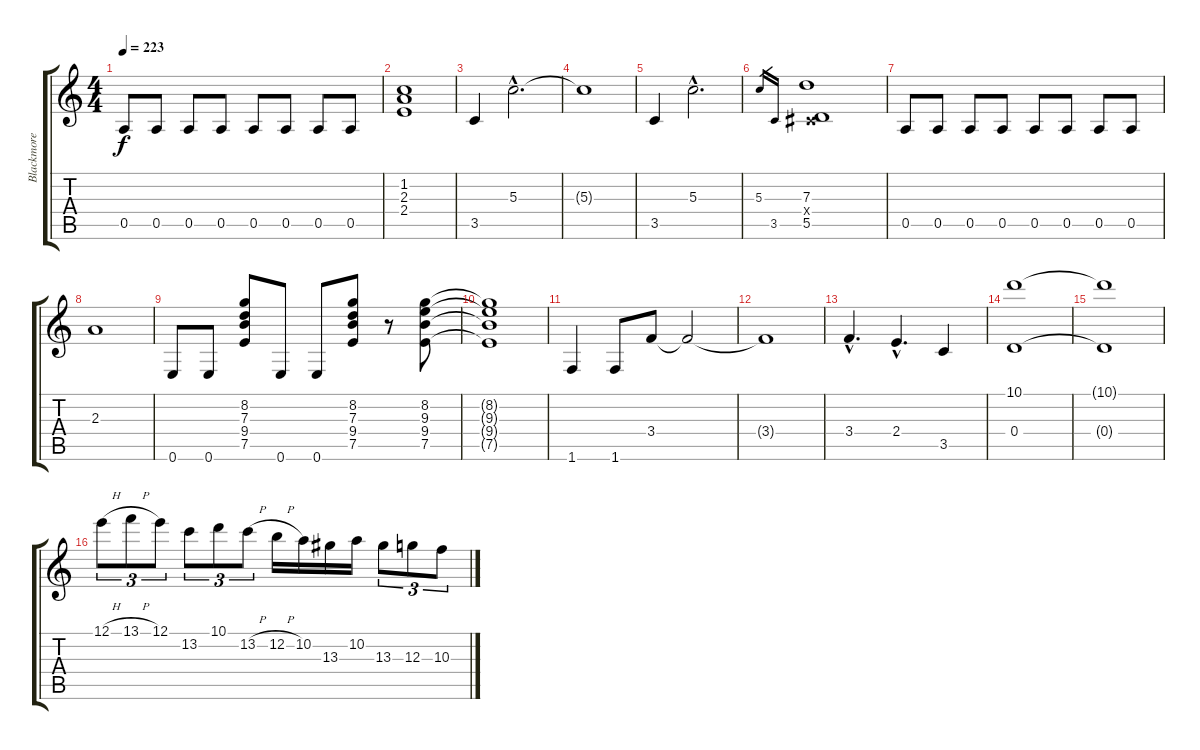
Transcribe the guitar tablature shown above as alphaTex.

\track ("Blackmore" "Blackmore") {instrument distortionguitar}
\staff {score tabs}
\tuning (E4 B3 G3 D3 A2 E2) {hide}
\ts (4 4)
\tempo 223
\clef g2
\ks c
0.5.8{dy f} 0.5.8 0.5.8 0.5.8 0.5.8 0.5.8 0.5.8 0.5.8 |
(1.2 2.3 2.4).1 |
3.5.4 5.3{hac}.2{d} |
5.3{t}.1 |
3.5.4 5.3{hac}.2{d} |
5.3.16{gr} 3.5.16{gr} (7.3 -1.4{x} 5.5).1 |
0.5.8 0.5.8 0.5.8 0.5.8 0.5.8 0.5.8 0.5.8 0.5.8 |
2.3.1 |
0.6.8 0.6.8 (8.2 7.3 9.4 7.5).8 0.6.8 0.6.8 (8.2 7.3 9.4 7.5).8 r.8 (8.2 9.3 9.4 7.5).8 |
(8.2{t} 9.3{t} 9.4{t} 7.5{t}).1 |
1.6.4 1.6.8 3.4.8 3.4{t}.2 |
3.4{t}.1 |
3.4{hac}.4{d} 2.4{hac}.4{d} 3.5.4 |
(10.1 0.4).1{volume 16} |
(10.1{t} 0.4{t}).1 |
12.1{h}.8{tu (3 2)} 13.1{h}.8{tu (3 2)} 12.1.8{tu (3 2)} 13.2.8{tu (3 2)} 10.1.8{tu (3 2)} 13.2{h}.8{tu (3 2)} 12.2{h}.16 10.2.16 13.3.16 10.2.16 13.3.8{tu (3 2)} 12.3.8{tu (3 2)} 10.3.8{tu (3 2)}
